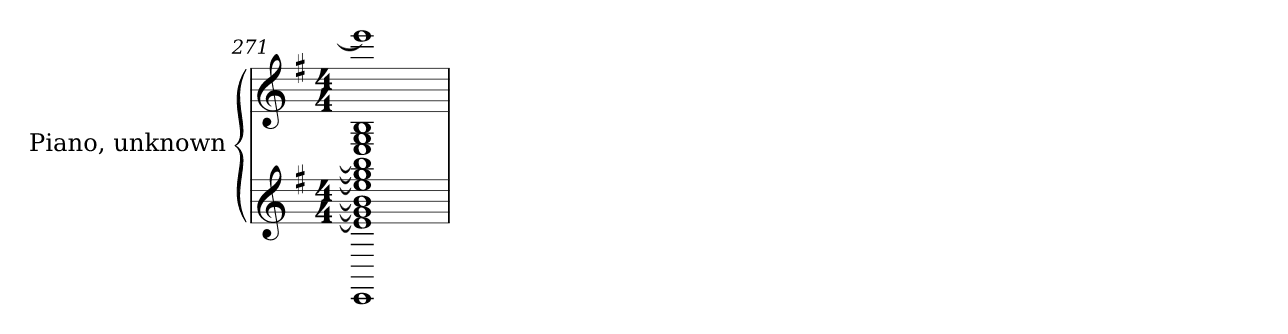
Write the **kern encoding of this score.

**kern	**kern
*part1	*part1
*staff2	*staff1
*I"Piano, unknown	*
*I'Pno.	*
*clefG2	*clefG2
*k[f#]	*k[f#]
*M4/4	*M4/4
=271	=271
*	*^
1EE 1e] 1g] 1b] 1ee] 1gg] 1bb]	1eee]	1E 1G 1B
*	*v	*v
=	=
*-	*-
